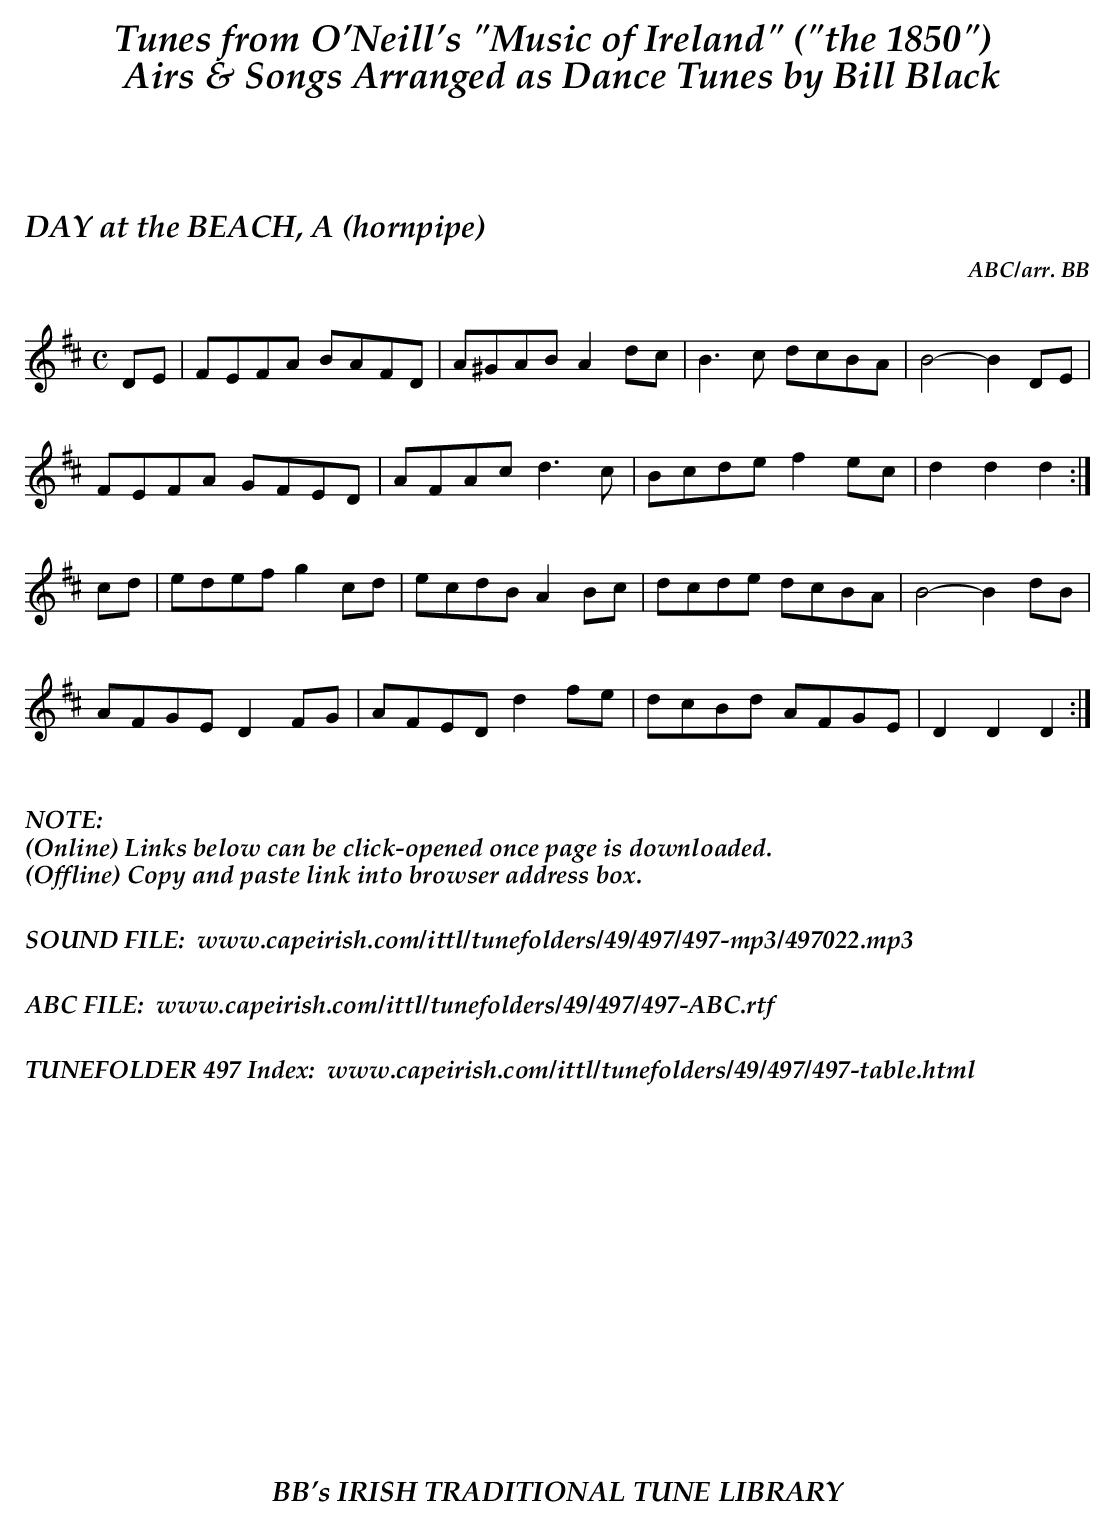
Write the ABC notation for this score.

X:1
T:DAY at the BEACH, A (hornpipe)
C:ABC/arr. BB
M:C
L:1/8
K:D
DE|FEFA BAFD|A^GAB A2dc|B3c dcBA|B4 -B2DE|
FEFA GFED|AFAc d3c|Bcde f2ec|d2 d2 d2 :|
cd|edef g2cd|ecdB A2Bc|dcde dcBA|B4 -B2dB|
AFGE D2FG|AFED d2fe|dcBd AFGE|D2 D2 D2 :|
%%vskip .3in
%%textoption left
%%textfont "Palatino-BoldItalic" 16
%%begintext
%%NOTE:
(Online) Links below can be click-opened once page is downloaded.
(Offline) Copy and paste link into browser address box.
%%
%%
SOUND FILE:  www.capeirish.com/ittl/tunefolders/49/497/497-mp3/497022.mp3
%%
%%
ABC FILE:  www.capeirish.com/ittl/tunefolders/49/497/497-ABC.rtf
%%
%%
TUNEFOLDER 497 Index:  www.capeirish.com/ittl/tunefolders/49/497/497-table.html
